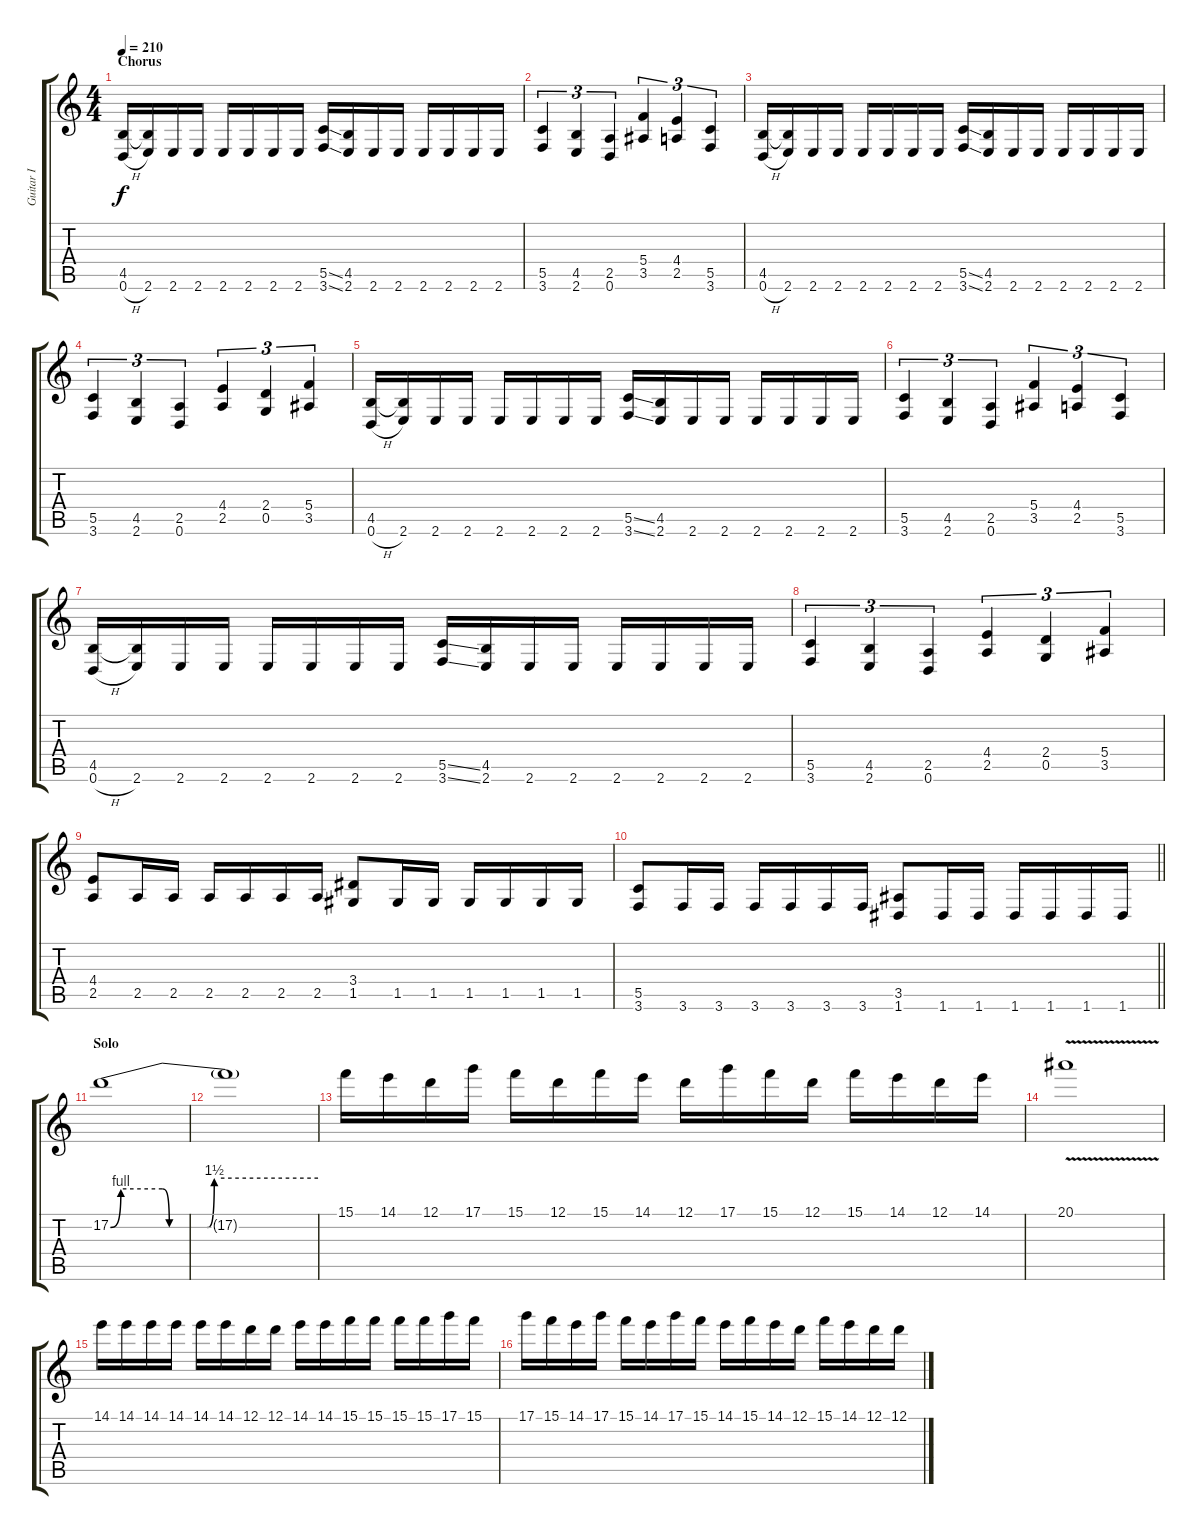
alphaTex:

\track ("Guitar I" "Guitar I") {instrument distortionguitar}
\staff {score tabs}
\tuning (D4 A3 F3 C3 G2 D2) {hide}
\ts (4 4)
\section ("" "Chorus")
\tempo 210
\clef g2
\ks c
(4.5 0.6{h}).16{dy f} (4.5{t} 2.6).16 2.6.16 2.6.16 2.6.16 2.6.16 2.6.16 2.6.16 (5.5{ss} 3.6{ss}).16 (4.5 2.6).16 2.6.16 2.6.16 2.6.16 2.6.16 2.6.16 2.6.16 |
(5.5 3.6).4{tu (3 2)} (4.5 2.6).4{tu (3 2)} (2.5 0.6).4{tu (3 2)} (5.4 3.5).4{tu (3 2)} (4.4 2.5).4{tu (3 2)} (5.5 3.6).4{tu (3 2)} |
(4.5 0.6{h}).16 (4.5{t} 2.6).16 2.6.16 2.6.16 2.6.16 2.6.16 2.6.16 2.6.16 (5.5{ss} 3.6{ss}).16 (4.5 2.6).16 2.6.16 2.6.16 2.6.16 2.6.16 2.6.16 2.6.16 |
(5.5 3.6).4{tu (3 2)} (4.5 2.6).4{tu (3 2)} (2.5 0.6).4{tu (3 2)} (4.4 2.5).4{tu (3 2)} (2.4 0.5).4{tu (3 2)} (5.4 3.5).4{tu (3 2)} |
(4.5 0.6{h}).16 (4.5{t} 2.6).16 2.6.16 2.6.16 2.6.16 2.6.16 2.6.16 2.6.16 (5.5{ss} 3.6{ss}).16 (4.5 2.6).16 2.6.16 2.6.16 2.6.16 2.6.16 2.6.16 2.6.16 |
(5.5 3.6).4{tu (3 2)} (4.5 2.6).4{tu (3 2)} (2.5 0.6).4{tu (3 2)} (5.4 3.5).4{tu (3 2)} (4.4 2.5).4{tu (3 2)} (5.5 3.6).4{tu (3 2)} |
(4.5 0.6{h}).16 (4.5{t} 2.6).16 2.6.16 2.6.16 2.6.16 2.6.16 2.6.16 2.6.16 (5.5{ss} 3.6{ss}).16 (4.5 2.6).16 2.6.16 2.6.16 2.6.16 2.6.16 2.6.16 2.6.16 |
(5.5 3.6).4{tu (3 2)} (4.5 2.6).4{tu (3 2)} (2.5 0.6).4{tu (3 2)} (4.4 2.5).4{tu (3 2)} (2.4 0.5).4{tu (3 2)} (5.4 3.5).4{tu (3 2)} |
(4.4 2.5).8 2.5.16 2.5.16 2.5.16 2.5.16 2.5.16 2.5.16 (3.4 1.5).8 1.5.16 1.5.16 1.5.16 1.5.16 1.5.16 1.5.16 |
\barLineRight lightlight
(5.5 3.6).8 3.6.16 3.6.16 3.6.16 3.6.16 3.6.16 3.6.16 (3.5 1.6).8 1.6.16 1.6.16 1.6.16 1.6.16 1.6.16 1.6.16 |
\section ("" "Solo")
17.2{be (custom 0 0 3 4 15 4 17 0 28 0 30 6 60 6)}.1 |
17.2{t}.1 |
15.1.16 14.1.16 12.1.16 17.1.16 15.1.16 12.1.16 15.1.16 14.1.16 12.1.16 17.1.16 15.1.16 12.1.16 15.1.16 14.1.16 12.1.16 14.1.16 |
20.1{v}.1 |
14.1.16 14.1.16 14.1.16 14.1.16 14.1.16 14.1.16 12.1.16 12.1.16 14.1.16 14.1.16 15.1.16 15.1.16 15.1.16 15.1.16 17.1.16 15.1.16 |
17.1.16 15.1.16 14.1.16 17.1.16 15.1.16 14.1.16 17.1.16 15.1.16 14.1.16 15.1.16 14.1.16 12.1.16 15.1.16 14.1.16 12.1.16 12.1.16
